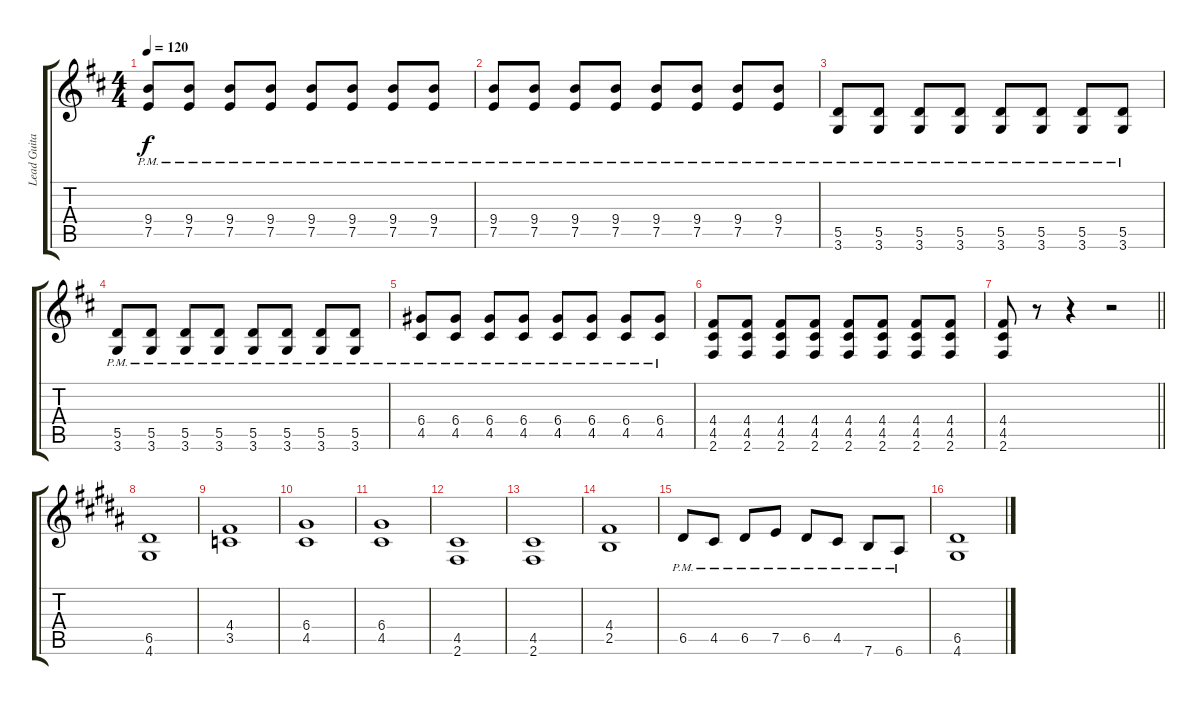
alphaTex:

\track ("Lead Guitar - Choi Jong Hun" "Lead Guita") {instrument overdrivenguitar}
\staff {score tabs}
\tuning (E4 B3 G3 D3 A2 E2) {hide}
\ts (4 4)
\tempo 120
\clef g2
\ks bminor
(9.4{pm} 7.5{pm}).8{dy f} (9.4{pm} 7.5{pm}).8 (9.4{pm} 7.5{pm}).8 (9.4{pm} 7.5{pm}).8 (9.4{pm} 7.5{pm}).8 (9.4{pm} 7.5{pm}).8 (9.4{pm} 7.5{pm}).8 (9.4{pm} 7.5{pm}).8 |
(9.4{pm} 7.5{pm}).8 (9.4{pm} 7.5{pm}).8 (9.4{pm} 7.5{pm}).8 (9.4{pm} 7.5{pm}).8 (9.4{pm} 7.5{pm}).8 (9.4{pm} 7.5{pm}).8 (9.4{pm} 7.5{pm}).8 (9.4{pm} 7.5{pm}).8 |
(5.5{pm} 3.6{pm}).8 (5.5{pm} 3.6{pm}).8 (5.5{pm} 3.6{pm}).8 (5.5{pm} 3.6{pm}).8 (5.5{pm} 3.6{pm}).8 (5.5{pm} 3.6{pm}).8 (5.5{pm} 3.6{pm}).8 (5.5{pm} 3.6{pm}).8 |
(5.5{pm} 3.6{pm}).8 (5.5{pm} 3.6{pm}).8 (5.5{pm} 3.6{pm}).8 (5.5{pm} 3.6{pm}).8 (5.5{pm} 3.6{pm}).8 (5.5{pm} 3.6{pm}).8 (5.5{pm} 3.6{pm}).8 (5.5{pm} 3.6{pm}).8 |
(6.4{pm} 4.5{pm}).8 (6.4{pm} 4.5{pm}).8 (6.4{pm} 4.5{pm}).8 (6.4{pm} 4.5{pm}).8 (6.4{pm} 4.5{pm}).8 (6.4{pm} 4.5{pm}).8 (6.4{pm} 4.5{pm}).8 (6.4{pm} 4.5{pm}).8 |
(4.4 4.5 2.6).8 (4.4 4.5 2.6).8 (4.4 4.5 2.6).8 (4.4 4.5 2.6).8 (4.4 4.5 2.6).8 (4.4 4.5 2.6).8 (4.4 4.5 2.6).8 (4.4 4.5 2.6).8 |
\barLineRight lightlight
(4.4 4.5 2.6).8 r.8 r.4 r.2 |
\ks g#minor
(6.5 4.6).1 |
(4.4 3.5).1 |
(6.4 4.5).1 |
(6.4 4.5).1 |
(4.5 2.6).1 |
(4.5 2.6).1 |
(4.4 2.5).1 |
6.5{pm}.8 4.5{pm}.8 6.5{pm}.8 7.5{pm}.8 6.5{pm}.8 4.5{pm}.8 7.6{pm}.8 6.6{pm}.8 |
(6.5 4.6).1
